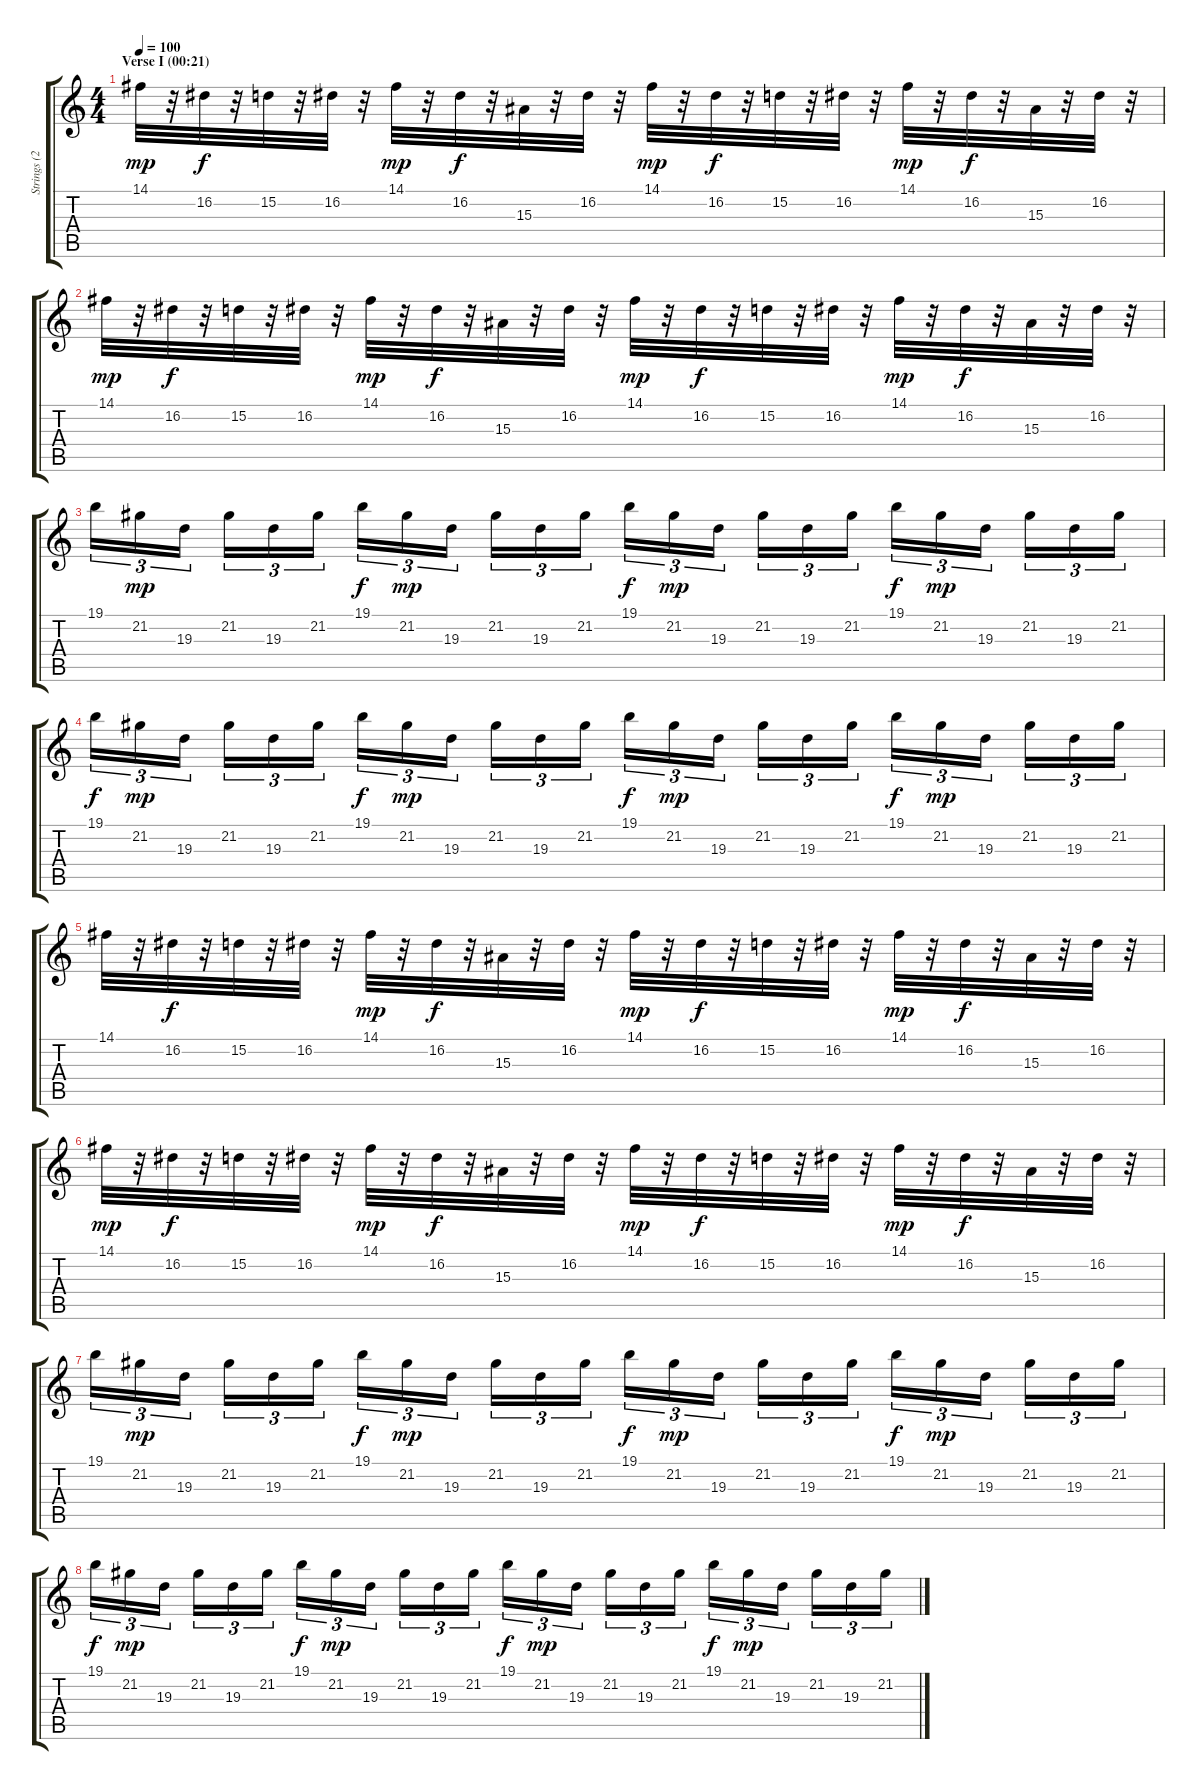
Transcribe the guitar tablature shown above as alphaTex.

\track ("Strings (2)" "Strings (2") {instrument tremolostrings}
\staff {score tabs}
\tuning (E4 B3 G3 D3 A2 E2) {hide}
\ts (4 4)
\section ("" "Verse I (00:21)")
\tempo 100
\clef g2
\ks c
14.1.32{dy mp} r.32 16.2.32{dy f} r.32 15.2.32 r.32 16.2.32 r.32 14.1.32{dy mp} r.32 16.2.32{dy f} r.32 15.3.32 r.32 16.2.32 r.32 14.1.32{dy mp} r.32 16.2.32{dy f} r.32 15.2.32 r.32 16.2.32 r.32 14.1.32{dy mp} r.32 16.2.32{dy f} r.32 15.3.32 r.32 16.2.32 r.32 |
14.1.32{dy mp} r.32 16.2.32{dy f} r.32 15.2.32 r.32 16.2.32 r.32 14.1.32{dy mp} r.32 16.2.32{dy f} r.32 15.3.32 r.32 16.2.32 r.32 14.1.32{dy mp} r.32 16.2.32{dy f} r.32 15.2.32 r.32 16.2.32 r.32 14.1.32{dy mp} r.32 16.2.32{dy f} r.32 15.3.32 r.32 16.2.32 r.32 |
19.1.16{tu (3 2)} 21.2.16{tu (3 2) dy mp} 19.3.16{tu (3 2)} 21.2.16{tu (3 2)} 19.3.16{tu (3 2)} 21.2.16{tu (3 2)} 19.1.16{tu (3 2) dy f} 21.2.16{tu (3 2) dy mp} 19.3.16{tu (3 2)} 21.2.16{tu (3 2)} 19.3.16{tu (3 2)} 21.2.16{tu (3 2)} 19.1.16{tu (3 2) dy f} 21.2.16{tu (3 2) dy mp} 19.3.16{tu (3 2)} 21.2.16{tu (3 2)} 19.3.16{tu (3 2)} 21.2.16{tu (3 2)} 19.1.16{tu (3 2) dy f} 21.2.16{tu (3 2) dy mp} 19.3.16{tu (3 2)} 21.2.16{tu (3 2)} 19.3.16{tu (3 2)} 21.2.16{tu (3 2)} |
19.1.16{tu (3 2) dy f} 21.2.16{tu (3 2) dy mp} 19.3.16{tu (3 2)} 21.2.16{tu (3 2)} 19.3.16{tu (3 2)} 21.2.16{tu (3 2)} 19.1.16{tu (3 2) dy f} 21.2.16{tu (3 2) dy mp} 19.3.16{tu (3 2)} 21.2.16{tu (3 2)} 19.3.16{tu (3 2)} 21.2.16{tu (3 2)} 19.1.16{tu (3 2) dy f} 21.2.16{tu (3 2) dy mp} 19.3.16{tu (3 2)} 21.2.16{tu (3 2)} 19.3.16{tu (3 2)} 21.2.16{tu (3 2)} 19.1.16{tu (3 2) dy f} 21.2.16{tu (3 2) dy mp} 19.3.16{tu (3 2)} 21.2.16{tu (3 2)} 19.3.16{tu (3 2)} 21.2.16{tu (3 2)} |
14.1.32 r.32 16.2.32{dy f} r.32 15.2.32 r.32 16.2.32 r.32 14.1.32{dy mp} r.32 16.2.32{dy f} r.32 15.3.32 r.32 16.2.32 r.32 14.1.32{dy mp} r.32 16.2.32{dy f} r.32 15.2.32 r.32 16.2.32 r.32 14.1.32{dy mp} r.32 16.2.32{dy f} r.32 15.3.32 r.32 16.2.32 r.32 |
14.1.32{dy mp} r.32 16.2.32{dy f} r.32 15.2.32 r.32 16.2.32 r.32 14.1.32{dy mp} r.32 16.2.32{dy f} r.32 15.3.32 r.32 16.2.32 r.32 14.1.32{dy mp} r.32 16.2.32{dy f} r.32 15.2.32 r.32 16.2.32 r.32 14.1.32{dy mp} r.32 16.2.32{dy f} r.32 15.3.32 r.32 16.2.32 r.32 |
19.1.16{tu (3 2)} 21.2.16{tu (3 2) dy mp} 19.3.16{tu (3 2)} 21.2.16{tu (3 2)} 19.3.16{tu (3 2)} 21.2.16{tu (3 2)} 19.1.16{tu (3 2) dy f} 21.2.16{tu (3 2) dy mp} 19.3.16{tu (3 2)} 21.2.16{tu (3 2)} 19.3.16{tu (3 2)} 21.2.16{tu (3 2)} 19.1.16{tu (3 2) dy f} 21.2.16{tu (3 2) dy mp} 19.3.16{tu (3 2)} 21.2.16{tu (3 2)} 19.3.16{tu (3 2)} 21.2.16{tu (3 2)} 19.1.16{tu (3 2) dy f} 21.2.16{tu (3 2) dy mp} 19.3.16{tu (3 2)} 21.2.16{tu (3 2)} 19.3.16{tu (3 2)} 21.2.16{tu (3 2)} |
19.1.16{tu (3 2) dy f} 21.2.16{tu (3 2) dy mp} 19.3.16{tu (3 2)} 21.2.16{tu (3 2)} 19.3.16{tu (3 2)} 21.2.16{tu (3 2)} 19.1.16{tu (3 2) dy f} 21.2.16{tu (3 2) dy mp} 19.3.16{tu (3 2)} 21.2.16{tu (3 2)} 19.3.16{tu (3 2)} 21.2.16{tu (3 2)} 19.1.16{tu (3 2) dy f} 21.2.16{tu (3 2) dy mp} 19.3.16{tu (3 2)} 21.2.16{tu (3 2)} 19.3.16{tu (3 2)} 21.2.16{tu (3 2)} 19.1.16{tu (3 2) dy f} 21.2.16{tu (3 2) dy mp} 19.3.16{tu (3 2)} 21.2.16{tu (3 2)} 19.3.16{tu (3 2)} 21.2.16{tu (3 2)}
